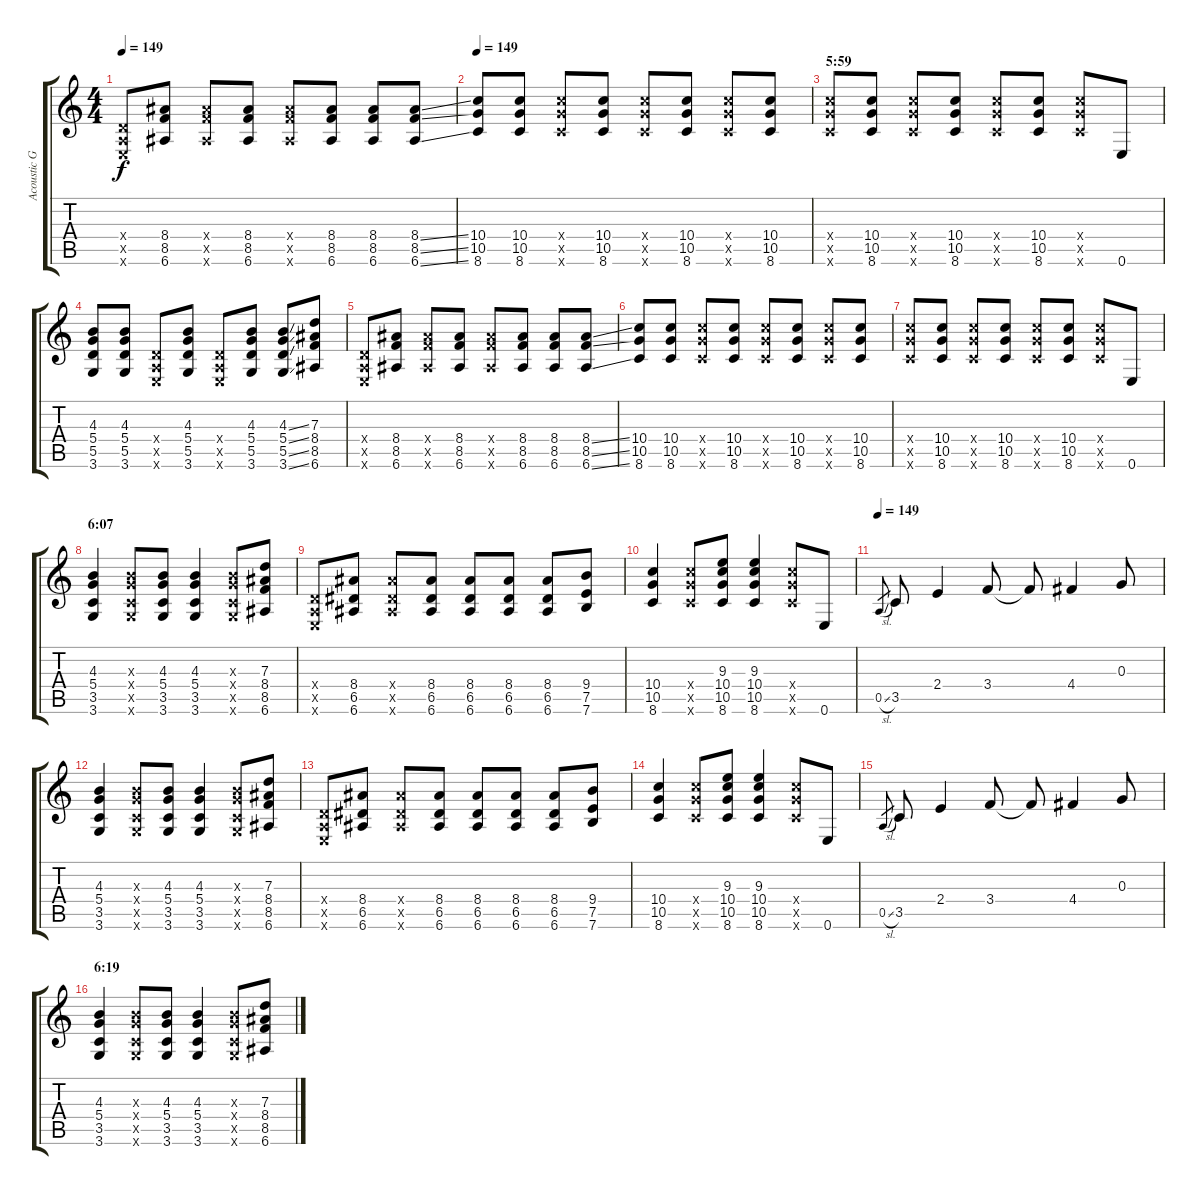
\track ("Acoustic Guitar" "Acoustic G") {instrument acousticguitarsteel}
\staff {score tabs}
\tuning (E4 B3 G3 D3 A2 E2) {hide}
\ts (4 4)
\tempo 149
\clef g2
\ks c
(0.4{x} 0.5{x} 0.6{x}).8{dy f} (8.4 8.5 6.6).8 (8.4{x} 8.5{x} 6.6{x}).8 (8.4 8.5 6.6).8 (8.4{x} 8.5{x} 6.6{x}).8 (8.4 8.5 6.6).8 (8.4 8.5 6.6).8 (8.4{ss} 8.5{ss} 6.6{ss}).8 |
\tempo 149
(10.4 10.5 8.6).8 (10.4 10.5 8.6).8 (10.4{x} 10.5{x} 8.6{x}).8 (10.4 10.5 8.6).8 (10.4{x} 10.5{x} 8.6{x}).8 (10.4 10.5 8.6).8 (10.4{x} 10.5{x} 8.6{x}).8 (10.4 10.5 8.6).8 |
\section ("" "5:59")
(10.4{x} 10.5{x} 8.6{x}).8 (10.4 10.5 8.6).8 (10.4{x} 10.5{x} 8.6{x}).8 (10.4 10.5 8.6).8 (10.4{x} 10.5{x} 8.6{x}).8 (10.4 10.5 8.6).8 (10.4{x} 10.5{x} 8.6{x}).8 0.6.8 |
(4.3 5.4 5.5 3.6).8 (4.3 5.4 5.5 3.6).8 (0.4{x} 0.5{x} 0.6{x}).8 (4.3 5.4 5.5 3.6).8 (0.4{x} 0.5{x} 0.6{x}).8 (4.3 5.4 5.5 3.6).8 (4.3{ss} 5.4{ss} 5.5{ss} 3.6{ss}).8 (7.3 8.4 8.5 6.6).8 |
(0.4{x} 0.5{x} 0.6{x}).8 (8.4 8.5 6.6).8 (8.4{x} 8.5{x} 6.6{x}).8 (8.4 8.5 6.6).8 (8.4{x} 8.5{x} 6.6{x}).8 (8.4 8.5 6.6).8 (8.4 8.5 6.6).8 (8.4{ss} 8.5{ss} 6.6{ss}).8 |
(10.4 10.5 8.6).8 (10.4 10.5 8.6).8 (10.4{x} 10.5{x} 8.6{x}).8 (10.4 10.5 8.6).8 (10.4{x} 10.5{x} 8.6{x}).8 (10.4 10.5 8.6).8 (10.4{x} 10.5{x} 8.6{x}).8 (10.4 10.5 8.6).8 |
(10.4{x} 10.5{x} 8.6{x}).8 (10.4 10.5 8.6).8 (10.4{x} 10.5{x} 8.6{x}).8 (10.4 10.5 8.6).8 (10.4{x} 10.5{x} 8.6{x}).8 (10.4 10.5 8.6).8 (10.4{x} 10.5{x} 8.6{x}).8 0.6.8 |
\section ("" "6:07")
(4.3 5.4 3.5 3.6).4 (4.3{x} 5.4{x} 3.5{x} 3.6{x}).8 (4.3 5.4 3.5 3.6).8 (4.3 5.4 3.5 3.6).4 (4.3{x} 5.4{x} 3.5{x} 3.6{x}).8 (7.3 8.4 8.5 6.6).8 |
(0.4{x} 0.5{x} 0.6{x}).8 (8.4 6.5 6.6).8 (8.4{x} 6.5{x} 6.6{x}).8 (8.4 6.5 6.6).8 (8.4 6.5 6.6).8 (8.4 6.5 6.6).8 (8.4 6.5 6.6).8 (9.4 7.5 7.6).8 |
(10.4 10.5 8.6).4 (10.4{x} 10.5{x} 8.6{x}).8 (9.3 10.4 10.5 8.6).8 (9.3 10.4 10.5 8.6).4 (10.4{x} 10.5{x} 8.6{x}).8 0.6.8 |
\tempo 149
0.5{sl}.8{gr} 3.5.8 2.4.4 3.4.8 3.4{t}.8 4.4.4 0.3.8 |
(4.3 5.4 3.5 3.6).4 (4.3{x} 5.4{x} 3.5{x} 3.6{x}).8 (4.3 5.4 3.5 3.6).8 (4.3 5.4 3.5 3.6).4 (4.3{x} 5.4{x} 3.5{x} 3.6{x}).8 (7.3 8.4 8.5 6.6).8 |
(0.4{x} 0.5{x} 0.6{x}).8 (8.4 6.5 6.6).8 (8.4{x} 6.5{x} 6.6{x}).8 (8.4 6.5 6.6).8 (8.4 6.5 6.6).8 (8.4 6.5 6.6).8 (8.4 6.5 6.6).8 (9.4 7.5 7.6).8 |
(10.4 10.5 8.6).4 (10.4{x} 10.5{x} 8.6{x}).8 (9.3 10.4 10.5 8.6).8 (9.3 10.4 10.5 8.6).4 (10.4{x} 10.5{x} 8.6{x}).8 0.6.8 |
0.5{sl}.8{gr} 3.5.8 2.4.4 3.4.8 3.4{t}.8 4.4.4 0.3.8 |
\section ("" "6:19")
(4.3 5.4 3.5 3.6).4 (4.3{x} 5.4{x} 3.5{x} 3.6{x}).8 (4.3 5.4 3.5 3.6).8 (4.3 5.4 3.5 3.6).4 (4.3{x} 5.4{x} 3.5{x} 3.6{x}).8 (7.3 8.4 8.5 6.6).8
